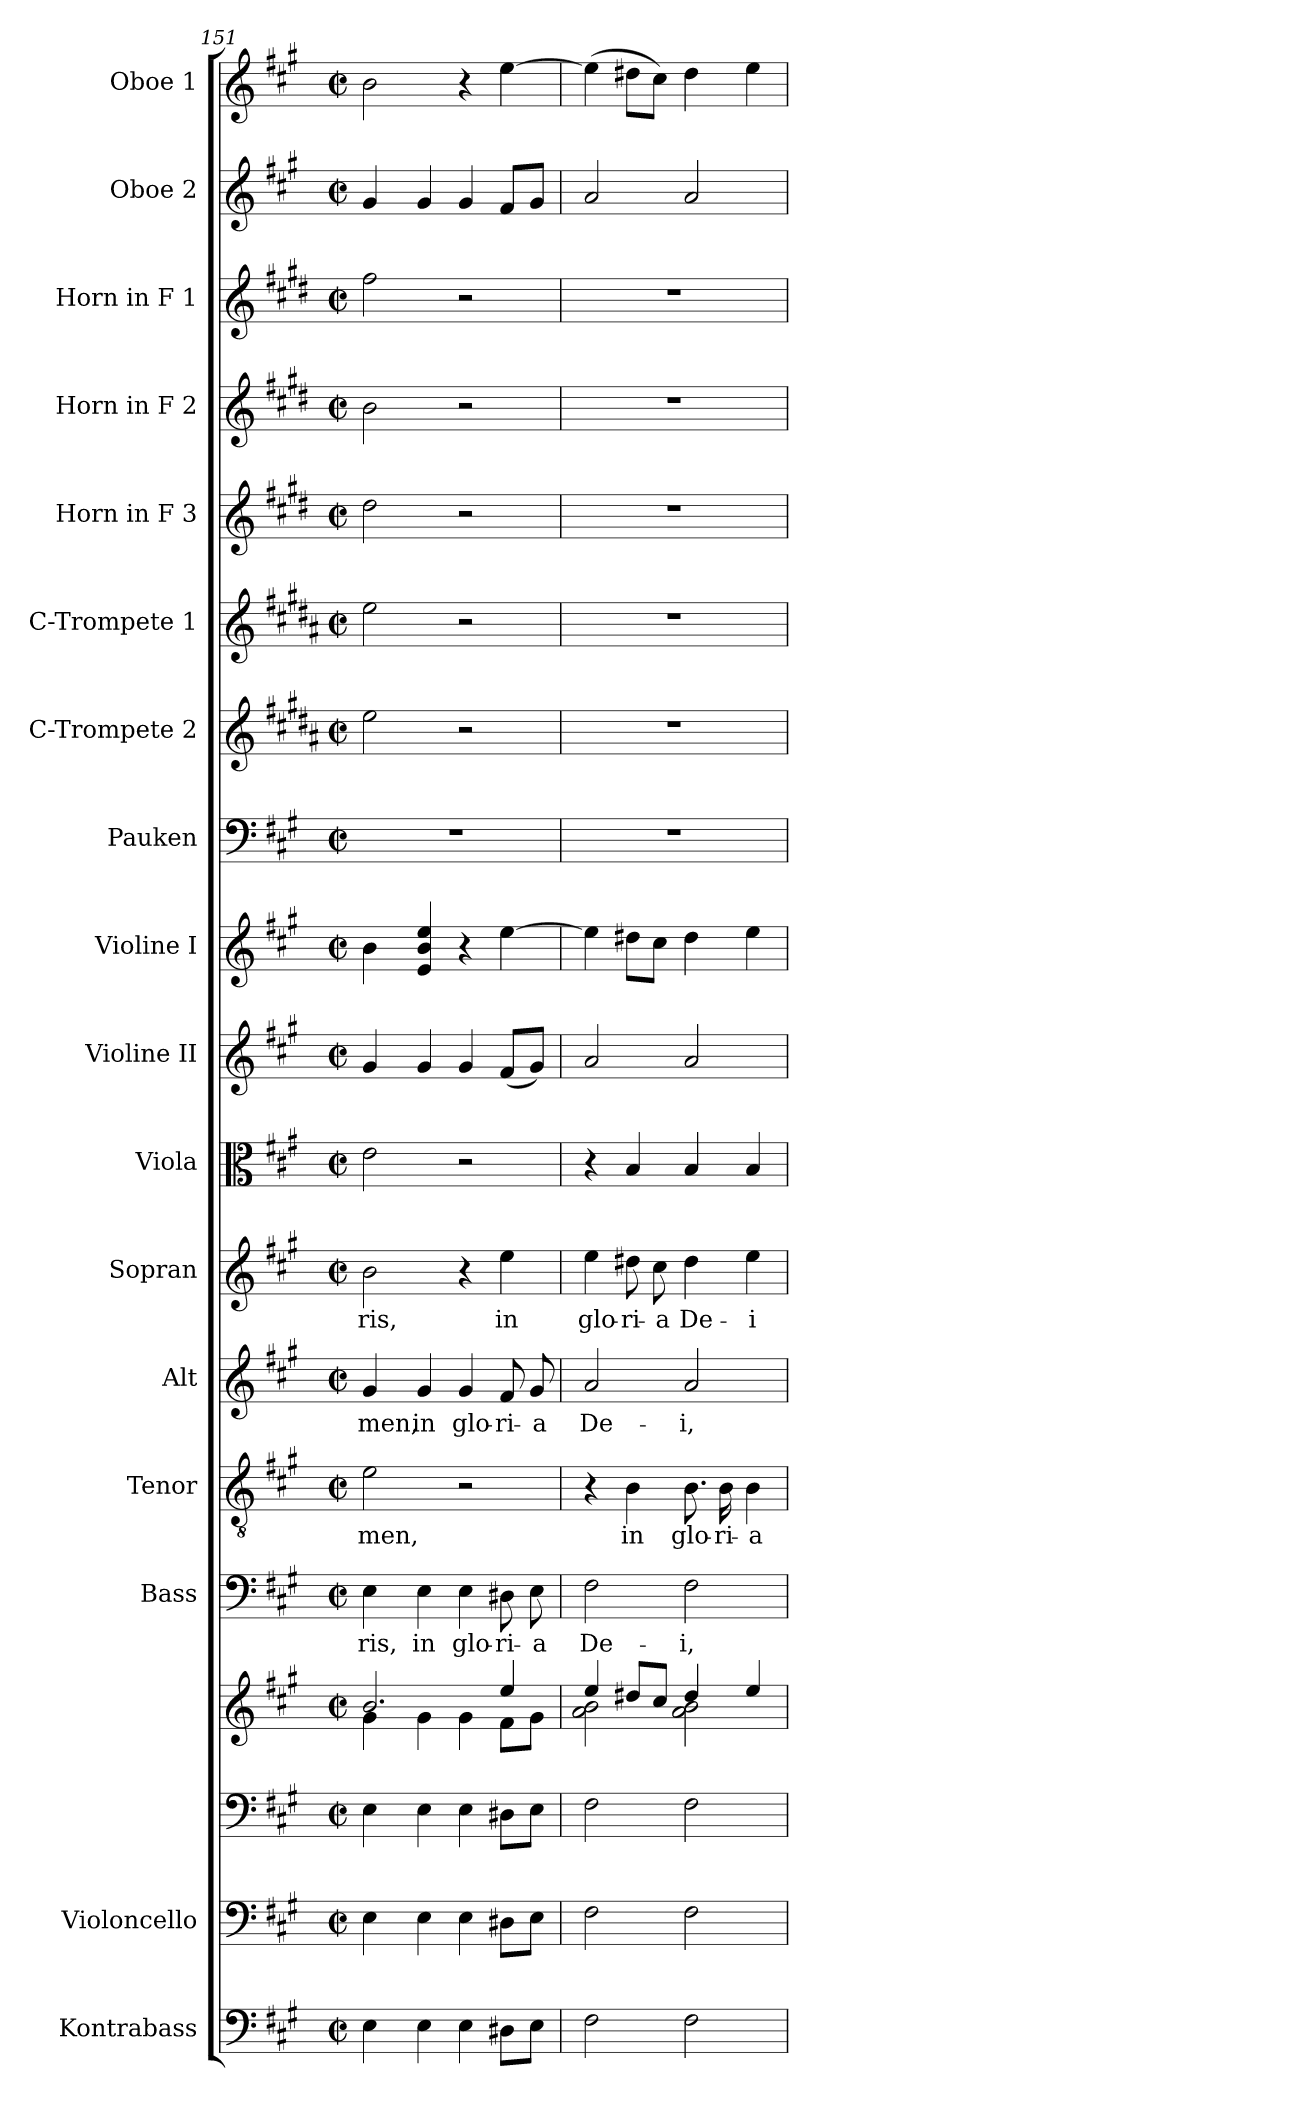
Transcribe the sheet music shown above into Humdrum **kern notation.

**kern	**kern	**kern	**kern	**kern	**text	**kern	**text	**kern	**text	**kern	**text	**kern	**kern	**kern	**kern	**kern	**kern	**kern	**kern	**kern	**kern	**kern
*part18	*part17	*part16	*part16	*part15	*part15	*part14	*part14	*part13	*part13	*part12	*part12	*part11	*part10	*part9	*part8	*part7	*part6	*part5	*part4	*part3	*part2	*part1
*staff19	*staff18	*staff17	*staff16	*staff15	*staff15	*staff14	*staff14	*staff13	*staff13	*staff12	*staff12	*staff11	*staff10	*staff9	*staff8	*staff7	*staff6	*staff5	*staff4	*staff3	*staff2	*staff1
*I"Kontrabass	*I"Violoncello	*	*	*I"Bass	*	*I"Tenor	*	*I"Alt	*	*I"Sopran	*	*I"Viola	*I"Violine II	*I"Violine I	*I"Pauken	*I"C-Trompete 2	*I"C-Trompete 1	*I"Horn in F 3	*I"Horn in F 2	*I"Horn in F 1	*I"Oboe 2	*I"Oboe 1
*I'Kb.	*I'Vc.	*	*	*I'B.	*	*I'T.	*	*I'A.	*	*I'S.	*	*I'Vla.	*I'Vl. II	*I'Vl. I	*I'Pk.	*I'C Trp. 2	*I'C Trp. 1	*	*	*	*I'Ob. 2	*I'Ob. 1
*clefF4	*clefF4	*clefF4	*clefG2	*clefF4	*	*clefGv2	*	*clefG2	*	*clefG2	*	*clefC3	*clefG2	*clefG2	*clefF4	*clefG2	*clefG2	*clefG2	*clefG2	*clefG2	*clefG2	*clefG2
*ITrd7c12	*	*	*	*	*	*	*	*	*	*	*	*	*	*	*	*ITrd1c2	*ITrd1c2	*ITrd4c7	*ITrd4c7	*ITrd4c7	*	*
*k[f#c#g#]	*k[f#c#g#]	*k[f#c#g#]	*k[f#c#g#]	*k[f#c#g#]	*	*k[f#c#g#]	*	*k[f#c#g#]	*	*k[f#c#g#]	*	*k[f#c#g#]	*k[f#c#g#]	*k[f#c#g#]	*k[f#c#g#]	*k[f#c#g#]	*k[f#c#g#]	*k[f#c#g#]	*k[f#c#g#]	*k[f#c#g#]	*k[f#c#g#]	*k[f#c#g#]
*A:	*A:	*A:	*A:	*A:	*	*A:	*	*A:	*	*A:	*	*A:	*A:	*A:	*A:	*A:	*A:	*A:	*A:	*A:	*A:	*A:
*M2/2	*M2/2	*M2/2	*M2/2	*M2/2	*	*M2/2	*	*M2/2	*	*M2/2	*	*M2/2	*M2/2	*M2/2	*M2/2	*M2/2	*M2/2	*M2/2	*M2/2	*M2/2	*M2/2	*M2/2
*met(c|)	*met(c|)	*met(c|)	*met(c|)	*met(c|)	*	*met(c|)	*	*met(c|)	*	*met(c|)	*	*met(c|)	*met(c|)	*met(c|)	*met(c|)	*met(c|)	*met(c|)	*met(c|)	*met(c|)	*met(c|)	*met(c|)	*met(c|)
=151	=151	=151	=151	=151	=151	=151	=151	=151	=151	=151	=151	=151	=151	=151	=151	=151	=151	=151	=151	=151	=151	=151
*	*	*	*^	*	*	*	*	*	*	*	*	*	*	*	*	*	*	*	*	*	*	*
!	!	!	!	!	!	!LO:LY:b	!	!LO:LY:b	!	!LO:LY:b	!	!LO:LY:b	!	!	!	!	!	!	!	!	!	!	!
4EE\	4E\	4E\	2.b/	4g#\	4E\	-ris,	2e\	-men,	4g#/	-men,	2b\	-ris,	2e\	4g#/	4b\	1r	2dd\	2dd\	2g#\	2e\	2b\	4g#/	2b\
!	!	!	!	!	!	!LO:LY:b	!	!	!	!LO:LY:b	!	!	!	!	!	!	!	!	!	!	!	!	!
4EE\	4E\	4E\	.	4g#\	4E\	in	.	.	4g#/	in	.	.	.	4g#/	4e/ 4b/ 4ee/	.	.	.	.	.	.	4g#/	.
!	!	!	!	!	!	!LO:LY:b	!	!	!	!LO:LY:b	!	!	!	!	!	!	!	!	!	!	!	!	!
4EE\	4E\	4E\	.	4g#\	4E\	glo-	2r	.	4g#/	glo-	4r	.	2r	4g#/	4r	.	2r	2r	2r	2r	2r	4g#/	4r
!	!	!	!	!	!	!LO:LY:b	!	!	!	!LO:LY:b	!	!LO:LY:b	!	!	!	!	!	!	!	!	!	!	!
8DD#X\L	8D#X\L	8D#X\L	4ee/	8f#\L	8D#X\	-ri-	.	.	8f#/	-ri-	4ee\	in	.	(<8f#/L	[4ee\	.	.	.	.	.	.	8f#/L	[4ee\
!	!	!	!	!	!	!LO:LY:b	!	!	!	!LO:LY:b	!	!	!	!	!	!	!	!	!	!	!	!	!
8EE\J	8E\J	8E\J	.	8g#\J	8E\	-a	.	.	8g#/	-a	.	.	.	8g#/J)	.	.	.	.	.	.	.	8g#/J	.
=152	=152	=152	=152	=152	=152	=152	=152	=152	=152	=152	=152	=152	=152	=152	=152	=152	=152	=152	=152	=152	=152	=152	=152
!	!	!	!	!	!	!LO:LY:b	!	!	!	!LO:LY:b	!	!LO:LY:b	!	!	!	!	!	!	!	!	!	!	!
2FF#\	2F#\	2F#\	4ee/	2a\ 2b\	2F#\	De-	4r	.	2a/	De-	4ee\	glo-	4r	2a/	4ee\]	1r	1r	1r	1r	1r	1r	2a/	(>4ee\]
!	!	!	!	!	!	!	!	!LO:LY:b	!	!	!	!LO:LY:b	!	!	!	!	!	!	!	!	!	!	!
.	.	.	8dd#X/L	.	.	.	4B\	in	.	.	8dd#X\	-ri-	4B/	.	8dd#X\L	.	.	.	.	.	.	.	8dd#X\L
!	!	!	!	!	!	!	!	!	!	!	!	!LO:LY:b	!	!	!	!	!	!	!	!	!	!	!
.	.	.	8cc#/J	.	.	.	.	.	.	.	8cc#\	-a	.	.	8cc#\J	.	.	.	.	.	.	.	8cc#\J)
!	!	!	!	!	!	!LO:LY:b	!	!LO:LY:b	!	!LO:LY:b	!	!LO:LY:b	!	!	!	!	!	!	!	!	!	!	!
2FF#\	2F#\	2F#\	4dd#/	2a\ 2b\	2F#\	-i,	8.B\	glo-	2a/	-i,	4dd#\	De-	4B/	2a/	4dd#\	.	.	.	.	.	.	2a/	4dd#\
!	!	!	!	!	!	!	!	!LO:LY:b	!	!	!	!	!	!	!	!	!	!	!	!	!	!	!
.	.	.	.	.	.	.	16B\	-ri-	.	.	.	.	.	.	.	.	.	.	.	.	.	.	.
!	!	!	!	!	!	!	!	!LO:LY:b	!	!	!	!LO:LY:b	!	!	!	!	!	!	!	!	!	!	!
.	.	.	4ee/	.	.	.	4B\	-a	.	.	4ee\	-i	4B/	.	4ee\	.	.	.	.	.	.	.	4ee\
*	*	*	*v	*v	*	*	*	*	*	*	*	*	*	*	*	*	*	*	*	*	*	*	*
=	=	=	=	=	=	=	=	=	=	=	=	=	=	=	=	=	=	=	=	=	=	=
*-	*-	*-	*-	*-	*-	*-	*-	*-	*-	*-	*-	*-	*-	*-	*-	*-	*-	*-	*-	*-	*-	*-
